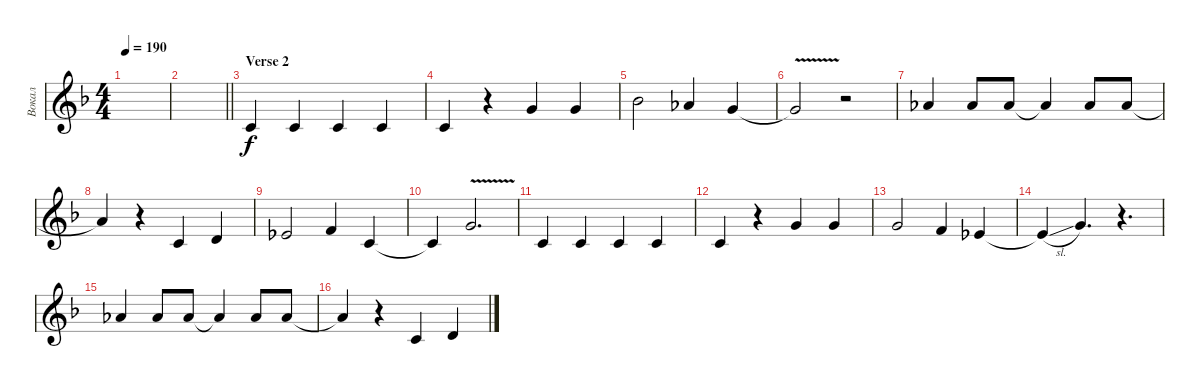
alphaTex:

\track ("Вокал" "Вокал") {instrument trumpet}
\staff {score}
\tuning (E4 B3 G3 D3 A2 E2) {hide}
\ts (4 4)
\tempo 190
\clef g2
\ks dminor
|
\barLineRight lightlight
|
\section ("" "Verse 2")
1.2.4 1.2.4 1.2.4 1.2.4 |
1.2.4 r.4 8.2.4 8.2.4 |
6.1.2 4.1.4 3.1.4 |
3.1{v t}.2 r.2 |
9.2.4 9.2.8 9.2.8 9.2{t}.4 9.2.8 9.2.8 |
9.2{t}.4 r.4 1.2.4 3.2.4 |
4.2.2 6.2.4 1.2.4 |
1.2{t}.4 8.2{v}.2{d} |
1.2.4 1.2.4 1.2.4 1.2.4 |
1.2.4 r.4 8.2.4 8.2.4 |
8.2.2 6.2.4 4.2.4 |
4.2{sl t}.4 8.2.4{d} r.4{d} |
9.2.4 9.2.8 9.2.8 9.2{t}.4 9.2.8 9.2.8 |
9.2{t}.4 r.4 1.2.4 3.2.4
